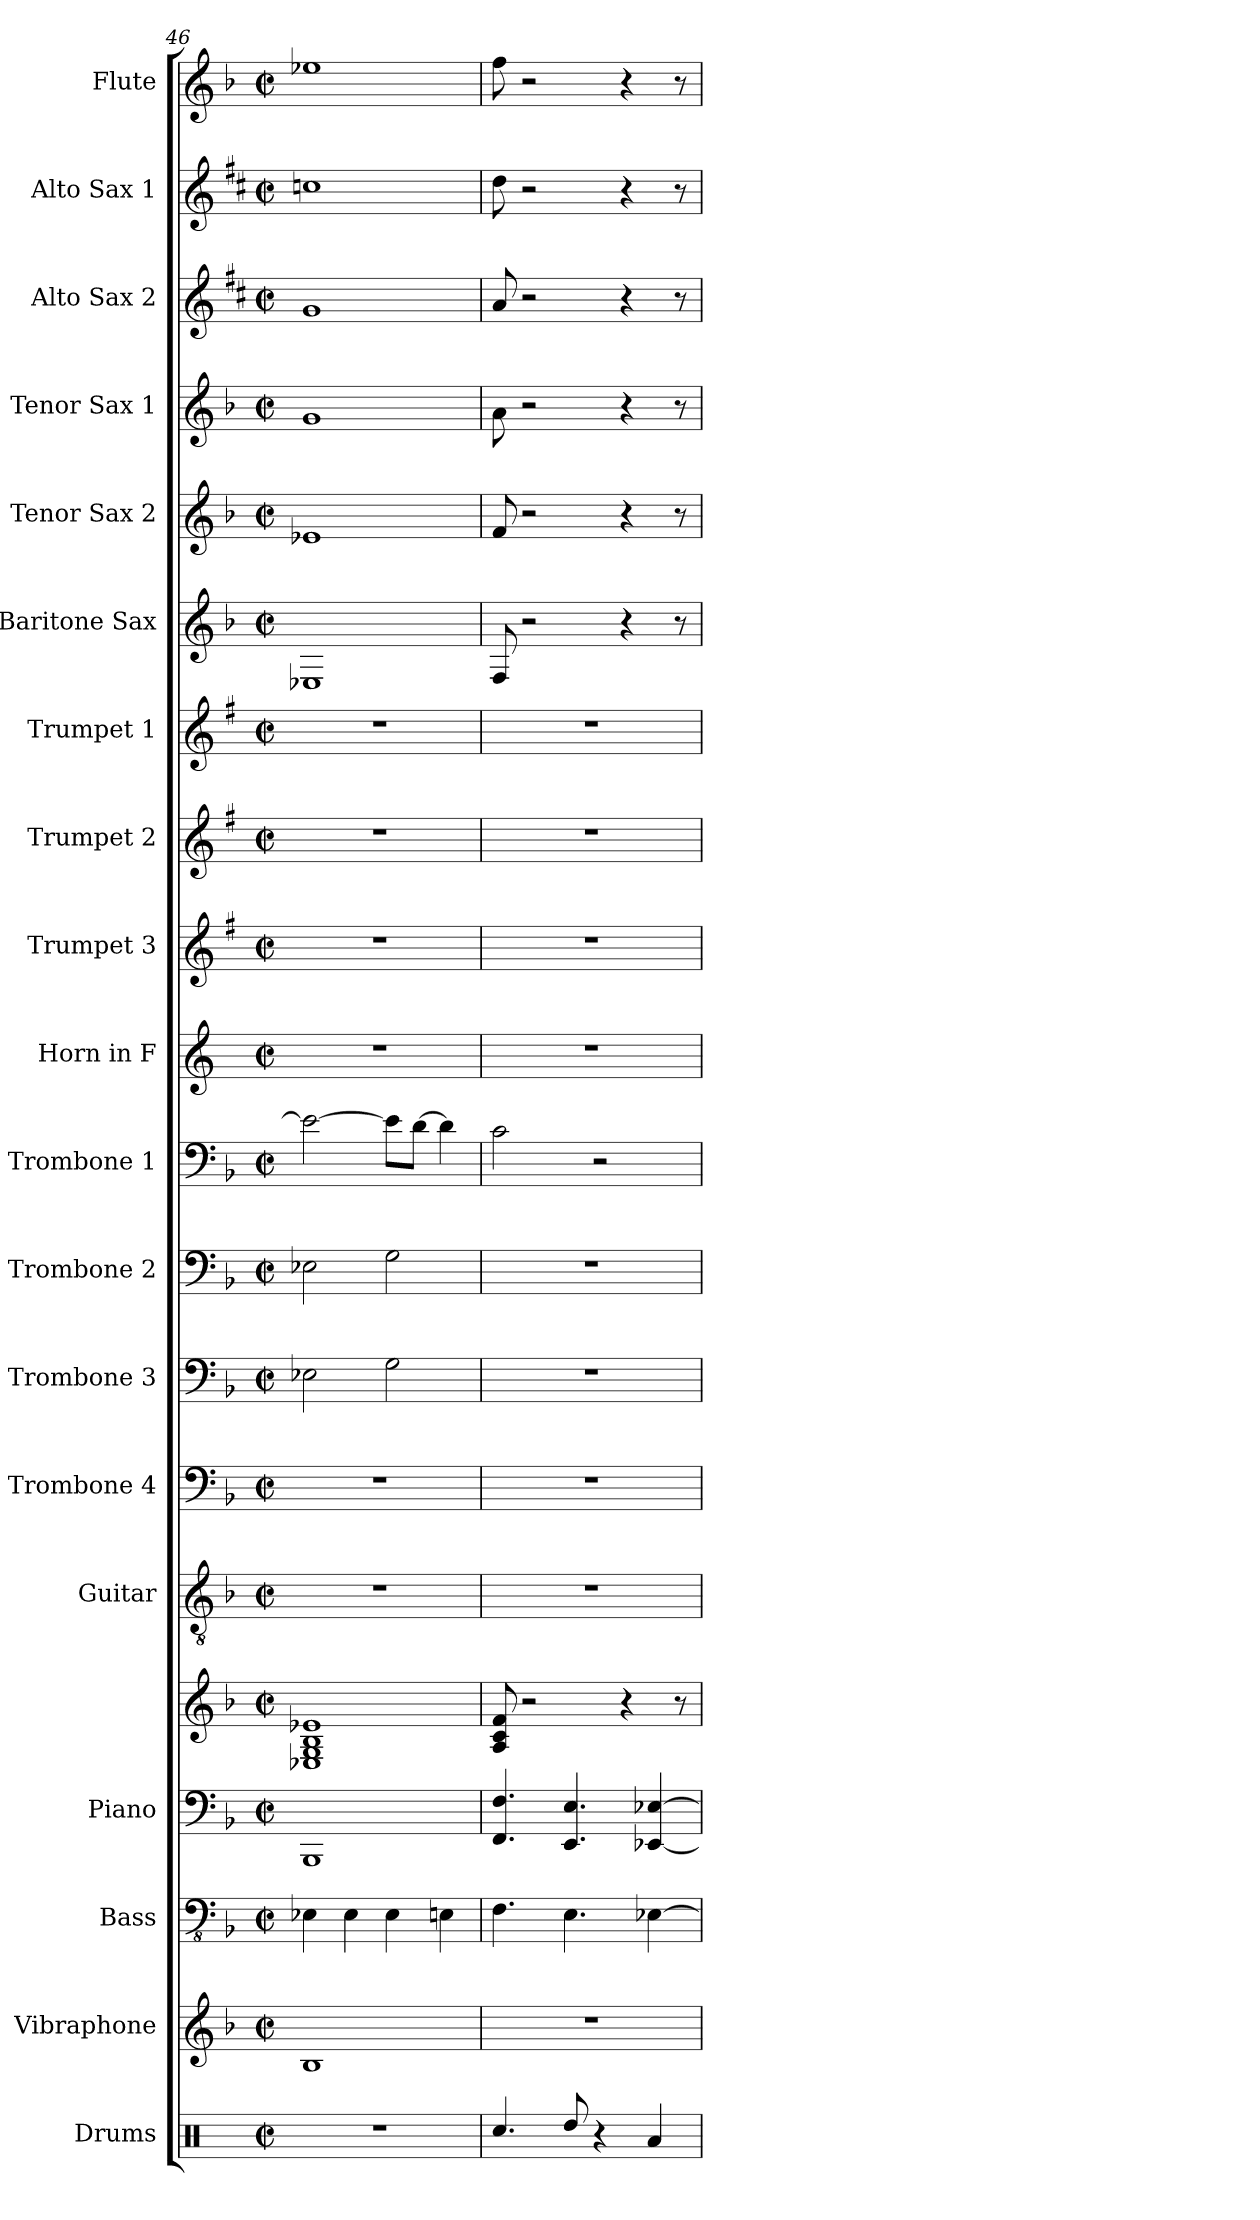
**kern	**kern	**kern	**kern	**kern	**kern	**kern	**kern	**kern	**kern	**kern	**kern	**kern	**kern	**kern	**kern	**kern	**kern	**kern	**kern
*part19	*part18	*part17	*part16	*part16	*part15	*part14	*part13	*part12	*part11	*part10	*part9	*part8	*part7	*part6	*part5	*part4	*part3	*part2	*part1
*staff20	*staff19	*staff18	*staff17	*staff16	*staff15	*staff14	*staff13	*staff12	*staff11	*staff10	*staff9	*staff8	*staff7	*staff6	*staff5	*staff4	*staff3	*staff2	*staff1
*I"Drums	*I"Vibraphone	*I"Bass	*I"Piano	*	*I"Guitar	*I"Trombone 4	*I"Trombone 3	*I"Trombone 2	*I"Trombone 1	*I"Horn in F	*I"Trumpet 3	*I"Trumpet 2	*I"Trumpet 1	*I"Baritone Sax	*I"Tenor Sax 2	*I"Tenor Sax 1	*I"Alto Sax 2	*I"Alto Sax 1	*I"Flute
*I'Drums	*I'Vib.	*I'Bass	*I'Piano	*	*I'Gtr.	*I'Tbn. 4	*I'Tbn. 3	*I'Tbn. 2	*I'Tbn. 1	*	*I'Tpt. 3	*I'Tpt. 2	*I'Tpt. 1	*I'Bari	*I'Tenor 2	*I'Tenor 1	*I'Alto 2	*I'Alto 1	*I'Fl.
*clefX	*clefG2	*clefFv4	*clefF4	*clefG2	*clefGv2	*clefF4	*clefF4	*clefF4	*clefF4	*clefG2	*clefG2	*clefG2	*clefG2	*clefG2	*clefG2	*clefG2	*clefG2	*clefG2	*clefG2
*	*	*	*	*	*	*	*	*	*	*ITrd4c7	*ITrd1c2	*ITrd1c2	*ITrd1c2	*ITrd12c21	*ITrd8c14	*ITrd8c14	*ITrd5c9	*ITrd5c9	*
*k[]	*k[b-]	*k[b-]	*k[b-]	*k[b-]	*k[b-]	*k[b-]	*k[b-]	*k[b-]	*k[b-]	*k[b-]	*k[b-]	*k[b-]	*k[b-]	*k[b-]	*k[b-]	*k[b-]	*k[b-]	*k[b-]	*k[b-]
*M2/2	*M2/2	*M2/2	*M2/2	*M2/2	*M2/2	*M2/2	*M2/2	*M2/2	*M2/2	*M2/2	*M2/2	*M2/2	*M2/2	*M2/2	*M2/2	*M2/2	*M2/2	*M2/2	*M2/2
*met(c|)	*met(c|)	*met(c|)	*met(c|)	*met(c|)	*met(c|)	*met(c|)	*met(c|)	*met(c|)	*met(c|)	*met(c|)	*met(c|)	*met(c|)	*met(c|)	*met(c|)	*met(c|)	*met(c|)	*met(c|)	*met(c|)	*met(c|)
=46	=46	=46	=46	=46	=46	=46	=46	=46	=46	=46	=46	=46	=46	=46	=46	=46	=46	=46	=46
1r	1B-	4EE-X\	1BBB-	1E-X 1G 1B- 1e-X	1r	1r	2E-X\	2E-X\	2e-\_	1r	1r	1r	1r	1EE-X	1E-X	1G	1B-	1e-X	1ee-X
.	.	4EE-\	.	.	.	.	.	.	.	.	.	.	.	.	.	.	.	.	.
.	.	4EE-\	.	.	.	.	2G\	2G\	8e-\L]	.	.	.	.	.	.	.	.	.	.
.	.	.	.	.	.	.	.	.	[8d\J	.	.	.	.	.	.	.	.	.	.
.	.	4EEn\	.	.	.	.	.	.	4d\]	.	.	.	.	.	.	.	.	.	.
=47	=47	=47	=47	=47	=47	=47	=47	=47	=47	=47	=47	=47	=47	=47	=47	=47	=47	=47	=47
4.Rcc/	1r	4.FF\	4.FF/ 4.F/	8A/ 8c/ 8f/	1r	1r	1r	1r	2c\	1r	1r	1r	1r	8FF/	8F/	8A\	8c/	8f\	8ff\
.	.	.	.	2r	.	.	.	.	.	.	.	.	.	2r	2r	2r	2r	2r	2r
8Rdd/	.	4.EE\	4.EE/ 4.E/	.	.	.	.	.	.	.	.	.	.	.	.	.	.	.	.
4r	.	.	.	.	.	.	.	.	2r	.	.	.	.	.	.	.	.	.	.
.	.	.	.	4r	.	.	.	.	.	.	.	.	.	4r	4r	4r	4r	4r	4r
4Ra/	.	[4EE-X\	[4EE-X/ [4E-X/	.	.	.	.	.	.	.	.	.	.	.	.	.	.	.	.
.	.	.	.	8r	.	.	.	.	.	.	.	.	.	8r	8r	8r	8r	8r	8r
=	=	=	=	=	=	=	=	=	=	=	=	=	=	=	=	=	=	=	=
*-	*-	*-	*-	*-	*-	*-	*-	*-	*-	*-	*-	*-	*-	*-	*-	*-	*-	*-	*-
